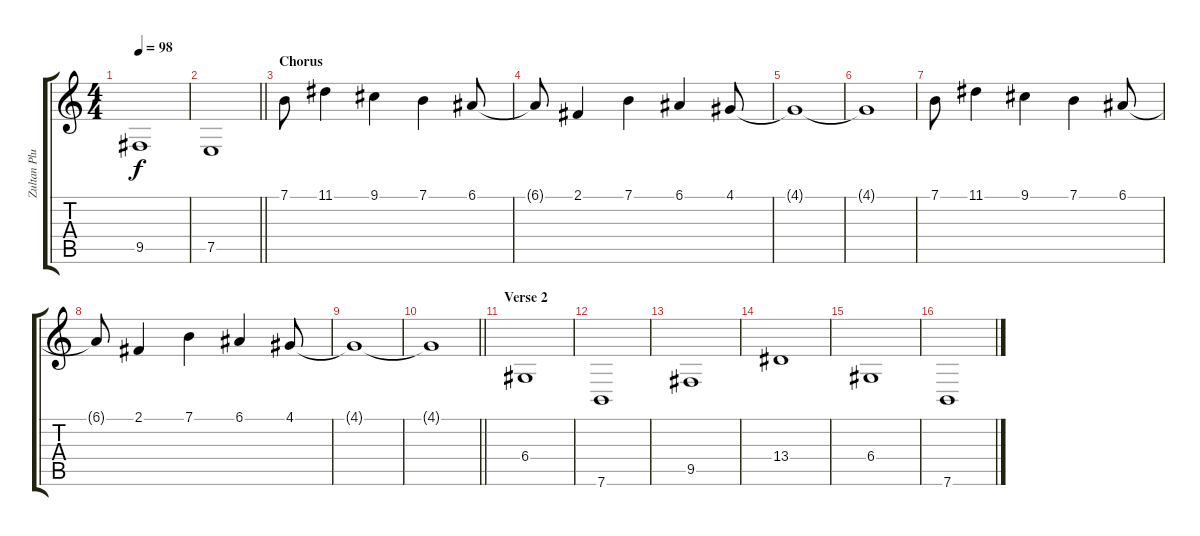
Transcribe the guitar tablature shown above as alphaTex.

\track ("Zultan Pluto (Keyboard)" "Zultan Plu") {instrument electricpiano1}
\staff {score tabs}
\tuning (E4 B3 G3 D3 A2 E2) {hide}
\ts (4 4)
\tempo 98
\clef g2
\ks c
9.5.1{dy f} |
\barLineRight lightlight
7.5.1 |
\section ("" "Chorus")
7.1.8 11.1.4 9.1.4 7.1.4 6.1.8 |
6.1{t}.8 2.1.4 7.1.4 6.1.4 4.1.8 |
4.1{t}.1 |
4.1{t}.1 |
7.1.8 11.1.4 9.1.4 7.1.4 6.1.8 |
6.1{t}.8 2.1.4 7.1.4 6.1.4 4.1.8 |
4.1{t}.1 |
\barLineRight lightlight
4.1{t}.1 |
\section ("" "Verse 2")
6.4.1 |
7.6.1 |
9.5.1 |
13.4.1 |
6.4.1 |
7.6.1
